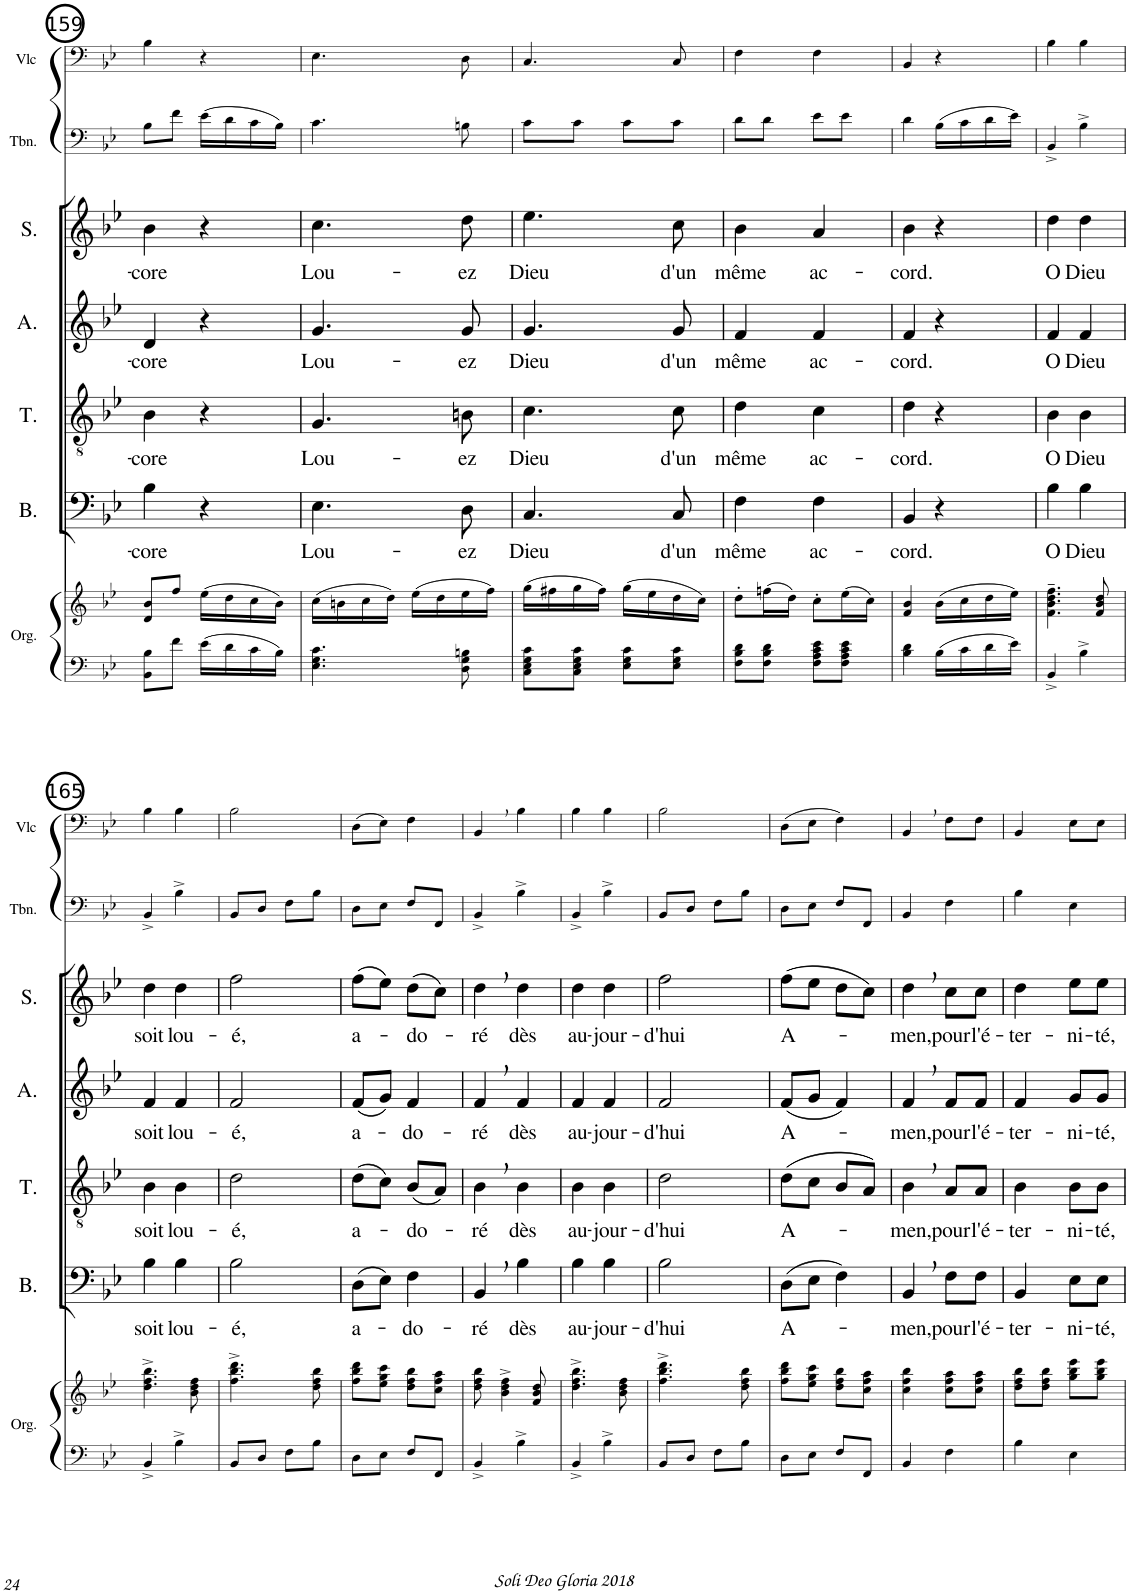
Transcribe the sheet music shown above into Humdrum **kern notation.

**kern	**kern	**kern	**text	**kern	**text	**kern	**text	**kern	**text	**kern	**kern
*part7	*part7	*part6	*part6	*part5	*part5	*part4	*part4	*part3	*part3	*part2	*part1
*staff8	*staff7	*staff6	*staff6	*staff5	*staff5	*staff4	*staff4	*staff3	*staff3	*staff2	*staff1
*I"Orgue	*	*I"Bass	*	*I"Ténor	*	*I"Alto	*	*I"Soprano	*	*I"Trombone	*I"Violoncelle
*I'Org.	*	*I'B.	*	*I'T.	*	*I'A.	*	*I'S.	*	*I'Tbn.	*I'Vlc
!!LO:PB:g=z
*clefF4	*clefG2	*clefF4	*	*clefGv2	*	*clefG2	*	*clefG2	*	*clefF4	*clefF4
*k[b-e-]	*k[b-e-]	*k[b-e-]	*	*k[b-e-]	*	*k[b-e-]	*	*k[b-e-]	*	*k[b-e-]	*k[b-e-]
*M2/4	*M2/4	*M2/4	*	*M2/4	*	*M2/4	*	*M2/4	*	*M2/4	*M2/4
=159	=159	=159	=159	=159	=159	=159	=159	=159	=159	=159	=159
!	!	!	!LO:LY:b	!	!LO:LY:b	!	!LO:LY:b	!	!LO:LY:b	!	!
8BB-\ 8B-\L	8d/ 8b-/L	4B-\	-core	4B-\	-core	4d/	-core	4b-\	-core	8B-\L	4B-\
8f\J	8ff/J	.	.	.	.	.	.	.	.	8f\J	.
16e-\LL	(16ee-\LL	4r	.	4r	.	4r	.	4r	.	(16e-\LL	4r
16d\	16dd\	.	.	.	.	.	.	.	.	16d\	.
16c\	16cc\	.	.	.	.	.	.	.	.	16c\	.
16B-\JJ	16b-\JJ)	.	.	.	.	.	.	.	.	16B-\JJ)	.
=160	=160	=160	=160	=160	=160	=160	=160	=160	=160	=160	=160
!	!	!	!LO:LY:b	!	!LO:LY:b	!	!LO:LY:b	!	!LO:LY:b	!	!
4.E-\ 4.G\ 4.c\	(16cc\LL	4.E-\	Lou-	4.G/	Lou-	4.g/	Lou-	4.cc\	Lou-	4.c\	4.E-\
.	16bn\	.	.	.	.	.	.	.	.	.	.
.	16cc\	.	.	.	.	.	.	.	.	.	.
.	16dd\JJ)	.	.	.	.	.	.	.	.	.	.
.	(16ee-\LL	.	.	.	.	.	.	.	.	.	.
.	16dd\	.	.	.	.	.	.	.	.	.	.
!	!	!	!LO:LY:b	!	!LO:LY:b	!	!LO:LY:b	!	!LO:LY:b	!	!
8D\ 8G\ 8Bn\	16ee-\	8D\	-ez	8Bn\	-ez	8g/	-ez	8dd\	-ez	8Bn\	8D\
.	16ff\JJ)	.	.	.	.	.	.	.	.	.	.
=161	=161	=161	=161	=161	=161	=161	=161	=161	=161	=161	=161
!	!	!	!LO:LY:b	!	!LO:LY:b	!	!LO:LY:b	!	!LO:LY:b	!	!
8C\ 8E-\ 8G\ 8c\L	(16gg\LL	4.C/	Dieu	4.c\	Dieu	4.g/	Dieu	4.ee-\	Dieu	8c\L	4.C/
.	16ff#X\	.	.	.	.	.	.	.	.	.	.
8C\ 8E-\ 8G\ 8c\J	16gg\	.	.	.	.	.	.	.	.	8c\J	.
.	16ff#\JJ)	.	.	.	.	.	.	.	.	.	.
8E-\ 8G\ 8c\L	(16gg\LL	.	.	.	.	.	.	.	.	8c\L	.
.	16ee-\	.	.	.	.	.	.	.	.	.	.
!	!	!	!LO:LY:b	!	!LO:LY:b	!	!LO:LY:b	!	!LO:LY:b	!	!
8E-\ 8G\ 8c\J	16dd\	8C/	d'un	8c\	d'un	8g/	d'un	8cc\	d'un	8c\J	8C/
.	16cc\JJ)	.	.	.	.	.	.	.	.	.	.
=162	=162	=162	=162	=162	=162	=162	=162	=162	=162	=162	=162
!	!	!	!LO:LY:b	!	!LO:LY:b	!	!LO:LY:b	!	!LO:LY:b	!	!
8F\ 8B-\ 8d\L	8dd'\L	4F\	même	4d\	même	4f/	même	4b-\	même	8d\L	4F\
8F\ 8B-\ 8d\J	(16ffn\L	.	.	.	.	.	.	.	.	8d\J	.
.	16dd\JJ)	.	.	.	.	.	.	.	.	.	.
!	!	!	!LO:LY:b	!	!LO:LY:b	!	!LO:LY:b	!	!LO:LY:b	!	!
8F\ 8A\ 8c\ 8e-\L	8cc'\L	4F\	ac-	4c\	ac-	4f/	ac-	4a/	ac-	8e-\L	4F\
8F\ 8A\ 8c\ 8e-\J	(16ee-\L	.	.	.	.	.	.	.	.	8e-\J	.
.	16cc\JJ)	.	.	.	.	.	.	.	.	.	.
=163	=163	=163	=163	=163	=163	=163	=163	=163	=163	=163	=163
!	!	!	!LO:LY:b	!	!LO:LY:b	!	!LO:LY:b	!	!LO:LY:b	!	!
4B-\ 4d\	4f/ 4b-/	4BB-/	-cord.	4d\	-cord.	4f/	-cord.	4b-\	-cord.	4d\	4BB-/
16B-\LL	(16b-\LL	4r	.	4r	.	4r	.	4r	.	(16B-\LL	4r
16c\	16cc\	.	.	.	.	.	.	.	.	16c\	.
16d\	16dd\	.	.	.	.	.	.	.	.	16d\	.
16e-\JJ	16ee-\JJ)	.	.	.	.	.	.	.	.	16e-\JJ)	.
=164	=164	=164	=164	=164	=164	=164	=164	=164	=164	=164	=164
!	!	!	!LO:LY:b	!	!LO:LY:b	!	!LO:LY:b	!	!LO:LY:b	!	!
4BB-^/	4.f\~ 4.b-\~ 4.dd\~ 4.ff\~	4B-\	O	4B-\	O	4f/	O	4dd\	O	4BB-^/	4B-\
!	!	!	!LO:LY:b	!	!LO:LY:b	!	!LO:LY:b	!	!LO:LY:b	!	!
4B-^\	.	4B-\	Dieu	4B-\	Dieu	4f/	Dieu	4dd\	Dieu	4B-^\	4B-\
.	8f/ 8b-/ 8dd/	.	.	.	.	.	.	.	.	.	.
!!LO:LB:g=z
=165	=165	=165	=165	=165	=165	=165	=165	=165	=165	=165	=165
!	!	!	!LO:LY:b	!	!LO:LY:b	!	!LO:LY:b	!	!LO:LY:b	!	!
4BB-^/	4.dd\^ 4.ff\^ 4.bb-\^	4B-\	soit	4B-\	soit	4f/	soit	4dd\	soit	4BB-^/	4B-\
!	!	!	!LO:LY:b	!	!LO:LY:b	!	!LO:LY:b	!	!LO:LY:b	!	!
4B-^\	.	4B-\	lou-	4B-\	lou-	4f/	lou-	4dd\	lou-	4B-^\	4B-\
.	8b-\ 8dd\ 8ff\	.	.	.	.	.	.	.	.	.	.
=166	=166	=166	=166	=166	=166	=166	=166	=166	=166	=166	=166
!	!	!	!LO:LY:b	!	!LO:LY:b	!	!LO:LY:b	!	!LO:LY:b	!	!
8BB-/L	4.ff\^ 4.bb-\^ 4.ddd\^	2B-\	-é,	2d\	-é,	2f/	-é,	2ff\	-é,	8BB-/L	2B-\
8D/J	.	.	.	.	.	.	.	.	.	8D/J	.
8F\L	.	.	.	.	.	.	.	.	.	8F\L	.
8B-\J	8dd\ 8ff\ 8bb-\	.	.	.	.	.	.	.	.	8B-\J	.
=167	=167	=167	=167	=167	=167	=167	=167	=167	=167	=167	=167
!	!	!	!LO:LY:b	!	!LO:LY:b	!	!LO:LY:b	!	!LO:LY:b	!	!
8D\L	8ff\ 8bb-\ 8ddd\L	(8D\L	a-	(8d\L	a-	(8f/L	a-	(8ff\L	a-	8D\L	(8D\L
8E-\J	8ee-\ 8gg\ 8ccc\J	8E-\J)	.	8c\J)	.	8g/J)	.	8ee-\J)	.	8E-\J	8E-\J)
!	!	!	!LO:LY:b	!	!LO:LY:b	!	!LO:LY:b	!	!LO:LY:b	!	!
8F/L	8dd\ 8ff\ 8bb-\L	4F\	-do-	(8B-/L	-do-	4f/	-do-	(8dd\L	-do-	8F/L	4F\
8FF/J	8cc\ 8ff\ 8aa\J	.	.	8A/J)	.	.	.	8cc\J)	.	8FF/J	.
=168	=168	=168	=168	=168	=168	=168	=168	=168	=168	=168	=168
!	!	!	!LO:LY:b	!	!LO:LY:b	!	!LO:LY:b	!	!LO:LY:b	!	!
4BB-^/	8dd\ 8ff\ 8bb-\	4BB-,/	-ré	4B-,\	-ré	4f,/	-ré	4dd,\	-ré	4BB-^/	4BB-,/
.	4b-\^ 4dd\^ 4ff\^	.	.	.	.	.	.	.	.	.	.
!	!	!	!LO:LY:b	!	!LO:LY:b	!	!LO:LY:b	!	!LO:LY:b	!	!
4B-^\	.	4B-\	dès	4B-\	dès	4f/	dès	4dd\	dès	4B-^\	4B-\
.	8f/ 8b-/ 8dd/	.	.	.	.	.	.	.	.	.	.
=169	=169	=169	=169	=169	=169	=169	=169	=169	=169	=169	=169
!	!	!	!LO:LY:b	!	!LO:LY:b	!	!LO:LY:b	!	!LO:LY:b	!	!
4BB-^/	4.dd\^ 4.ff\^ 4.bb-\^	4B-\	au-	4B-\	au-	4f/	au-	4dd\	au-	4BB-^/	4B-\
!	!	!	!LO:LY:b	!	!LO:LY:b	!	!LO:LY:b	!	!LO:LY:b	!	!
4B-^\	.	4B-\	-jour-	4B-\	-jour-	4f/	-jour-	4dd\	-jour-	4B-^\	4B-\
.	8b-\ 8dd\ 8ff\	.	.	.	.	.	.	.	.	.	.
=170	=170	=170	=170	=170	=170	=170	=170	=170	=170	=170	=170
!	!	!	!LO:LY:b	!	!LO:LY:b	!	!LO:LY:b	!	!LO:LY:b	!	!
8BB-/L	4.ff\^ 4.bb-\^ 4.ddd\^	2B-\	-d'hui	2d\	-d'hui	2f/	-d'hui	2ff\	-d'hui	8BB-/L	2B-\
8D/J	.	.	.	.	.	.	.	.	.	8D/J	.
8F\L	.	.	.	.	.	.	.	.	.	8F\L	.
8B-\J	8dd\ 8ff\ 8bb-\	.	.	.	.	.	.	.	.	8B-\J	.
=171	=171	=171	=171	=171	=171	=171	=171	=171	=171	=171	=171
!	!	!	!LO:LY:b	!	!LO:LY:b	!	!LO:LY:b	!	!LO:LY:b	!	!
8D\L	8ff\ 8bb-\ 8ddd\L	(8D\L	A-	(8d\L	A-	(8f/L	A-	(8ff\L	A-	8D\L	(8D\L
8E-\J	8ee-\ 8gg\ 8ccc\J	8E-\J	.	8c\J	.	8g/J	.	8ee-\J	.	8E-\J	8E-\J
8F/L	8dd\ 8ff\ 8bb-\L	4F\)	.	8B-/L	.	4f/)	.	8dd\L	.	8F/L	4F\)
8FF/J	8cc\ 8ff\ 8aa\J	.	.	8A/J)	.	.	.	8cc\J)	.	8FF/J	.
=172	=172	=172	=172	=172	=172	=172	=172	=172	=172	=172	=172
!	!	!	!LO:LY:b	!	!LO:LY:b	!	!LO:LY:b	!	!LO:LY:b	!	!
4BB-/	4cc\ 4ff\ 4bb-\	4BB-,/	-men,	4B-,\	-men,	4f,/	-men,	4dd,\	-men,	4BB-/	4BB-,/
!	!	!	!LO:LY:b	!	!LO:LY:b	!	!LO:LY:b	!	!LO:LY:b	!	!
4F\	8cc\ 8ff\ 8aa\L	8F\L	pour	8A/L	pour	8f/L	pour	8cc\L	pour	4F\	8F\L
!	!	!	!LO:LY:b	!	!LO:LY:b	!	!LO:LY:b	!	!LO:LY:b	!	!
.	8cc\ 8ff\ 8aa\J	8F\J	l'é-	8A/J	l'é-	8f/J	l'é-	8cc\J	l'é-	.	8F\J
=173	=173	=173	=173	=173	=173	=173	=173	=173	=173	=173	=173
!	!	!	!LO:LY:b	!	!LO:LY:b	!	!LO:LY:b	!	!LO:LY:b	!	!
4B-\	8dd\ 8ff\ 8bb-\L	4BB-/	-ter-	4B-\	-ter-	4f/	-ter-	4dd\	-ter-	4B-\	4BB-/
.	8dd\ 8ff\ 8bb-\J	.	.	.	.	.	.	.	.	.	.
!	!	!	!LO:LY:b	!	!LO:LY:b	!	!LO:LY:b	!	!LO:LY:b	!	!
4E-\	8gg\ 8bb-\ 8eee-\L	8E-\L	-ni-	8B-\L	-ni-	8g/L	-ni-	8ee-\L	-ni-	4E-\	8E-\L
!	!	!	!LO:LY:b	!	!LO:LY:b	!	!LO:LY:b	!	!LO:LY:b	!	!
.	8gg\ 8bb-\ 8eee-\J	8E-\J	-té,	8B-\J	-té,	8g/J	-té,	8ee-\J	-té,	.	8E-\J
=	=	=	=	=	=	=	=	=	=	=	=
*-	*-	*-	*-	*-	*-	*-	*-	*-	*-	*-	*-
